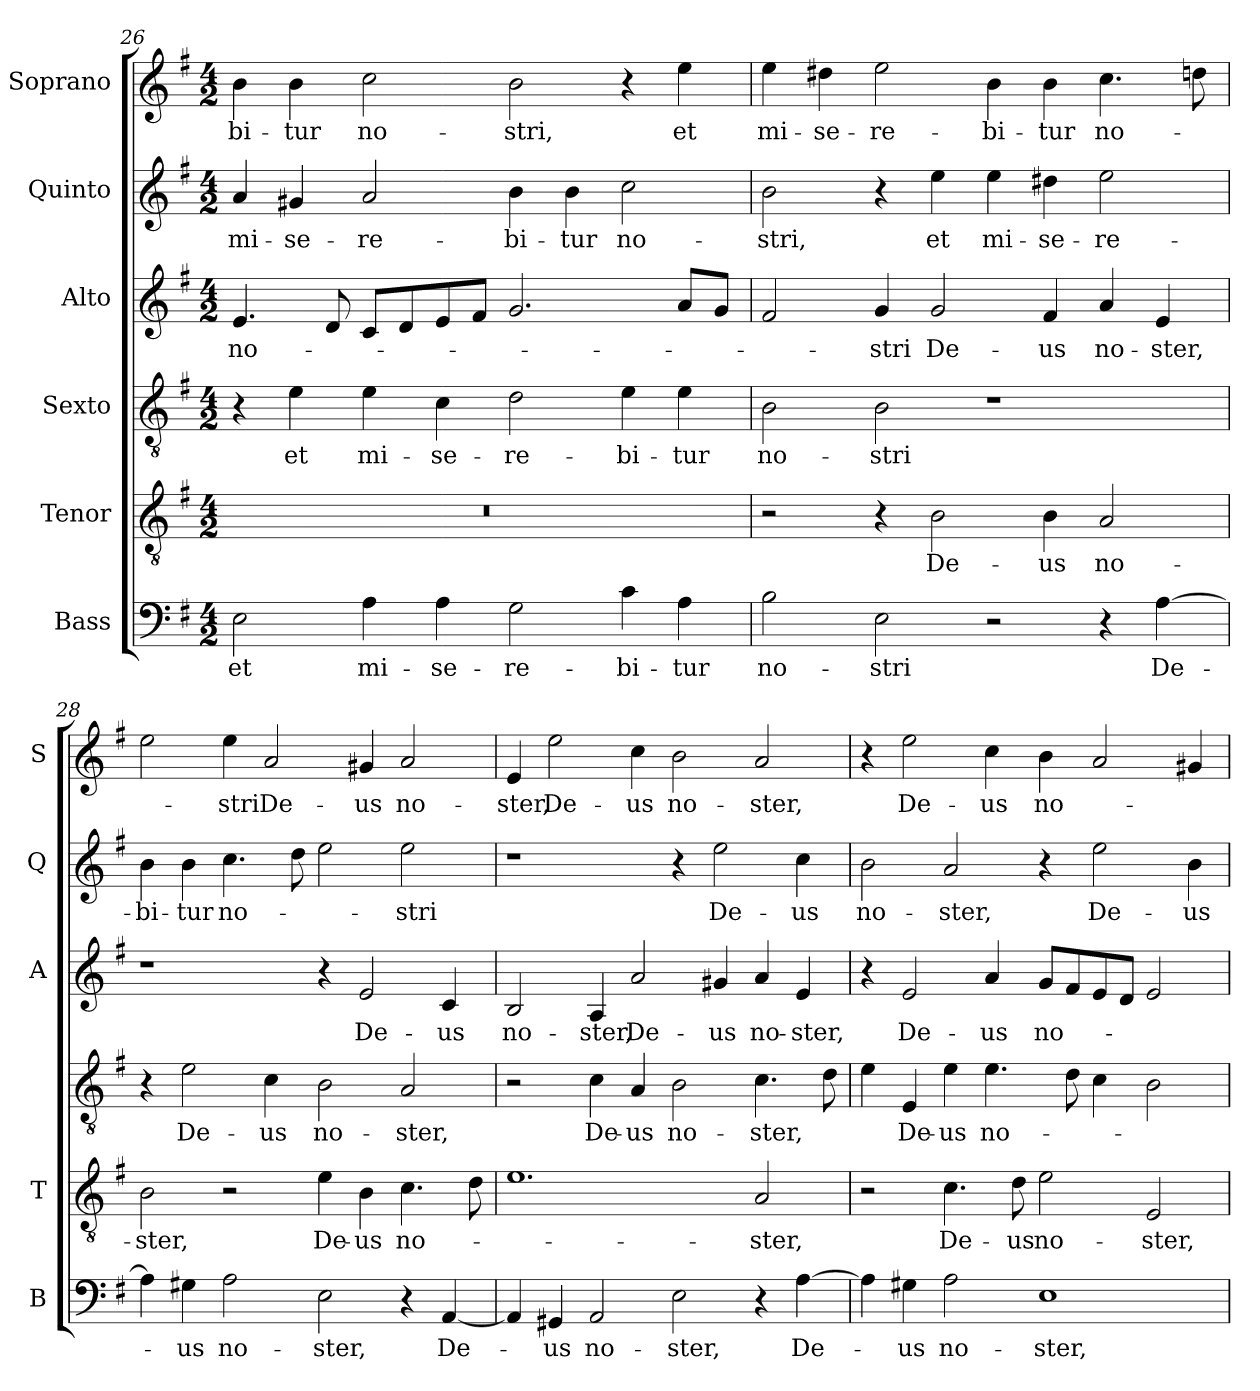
**kern	**text	**kern	**text	**kern	**text	**kern	**text	**kern	**text	**kern	**text
*part6	*part6	*part5	*part5	*part4	*part4	*part3	*part3	*part2	*part2	*part1	*part1
*staff6	*staff6	*staff5	*staff5	*staff4	*staff4	*staff3	*staff3	*staff2	*staff2	*staff1	*staff1
*I"Bass	*	*I"Tenor	*	*I"Sexto	*	*I"Alto	*	*I"Quinto	*	*I"Soprano	*
*I'B	*	*I'T	*	*	*	*I'A	*	*I'Q	*	*I'S	*
*clefF4	*	*clefGv2	*	*clefGv2	*	*clefG2	*	*clefG2	*	*clefG2	*
*k[f#]	*	*k[f#]	*	*k[f#]	*	*k[f#]	*	*k[f#]	*	*k[f#]	*
*G:	*	*G:	*	*G:	*	*G:	*	*G:	*	*G:	*
*M4/2	*	*M4/2	*	*M4/2	*	*M4/2	*	*M4/2	*	*M4/2	*
=26	=26	=26	=26	=26	=26	=26	=26	=26	=26	=26	=26
!	!LO:LY:b	!	!	!	!	!	!LO:LY:b	!	!LO:LY:b	!	!LO:LY:b
2E\	et	0r	.	4r	.	4.e/	no-	4a/	mi-	4b\	-bi-
!	!	!	!	!	!LO:LY:b	!	!	!	!LO:LY:b	!	!LO:LY:b
.	.	.	.	4e\	et	.	.	4g#X/	-se-	4b\	-tur
.	.	.	.	.	.	8d/	.	.	.	.	.
!	!LO:LY:b	!	!	!	!LO:LY:b	!	!	!	!LO:LY:b	!	!LO:LY:b
4A\	mi-	.	.	4e\	mi-	8c/L	.	2a/	-re-	2cc\	no-
.	.	.	.	.	.	8d/	.	.	.	.	.
!	!LO:LY:b	!	!	!	!LO:LY:b	!	!	!	!	!	!
4A\	-se-	.	.	4c\	-se-	8e/	.	.	.	.	.
.	.	.	.	.	.	8f#/J	.	.	.	.	.
!	!LO:LY:b	!	!	!	!LO:LY:b	!	!	!	!LO:LY:b	!	!LO:LY:b
2G\	-re-	.	.	2d\	-re-	2.g/	.	4b\	-bi-	2b\	-stri,
!	!	!	!	!	!	!	!	!	!LO:LY:b	!	!
.	.	.	.	.	.	.	.	4b\	-tur	.	.
!	!LO:LY:b	!	!	!	!LO:LY:b	!	!	!	!LO:LY:b	!	!
4c\	-bi-	.	.	4e\	-bi-	.	.	2cc\	no-	4r	.
!	!LO:LY:b	!	!	!	!LO:LY:b	!	!	!	!	!	!LO:LY:b
4A\	-tur	.	.	4e\	-tur	8a/L	.	.	.	4ee\	et
.	.	.	.	.	.	8g/J	.	.	.	.	.
=27	=27	=27	=27	=27	=27	=27	=27	=27	=27	=27	=27
!	!LO:LY:b	!	!	!	!LO:LY:b	!	!	!	!LO:LY:b	!	!LO:LY:b
2B\	no-	2r	.	2B\	no-	2f#/	.	2b\	-stri,	4ee\	mi-
!	!	!	!	!	!	!	!	!	!	!	!LO:LY:b
.	.	.	.	.	.	.	.	.	.	4dd#X\	-se-
!	!LO:LY:b	!	!	!	!LO:LY:b	!	!LO:LY:b	!	!	!	!LO:LY:b
2E\	-stri	4r	.	2B\	-stri	4g/	-stri	4r	.	2ee\	-re-
!	!	!	!LO:LY:b	!	!	!	!LO:LY:b	!	!LO:LY:b	!	!
.	.	2B\	De-	.	.	2g/	De-	4ee\	et	.	.
!	!	!	!	!	!	!	!	!	!LO:LY:b	!	!LO:LY:b
2r	.	.	.	1r	.	.	.	4ee\	mi-	4b\	-bi-
!	!	!	!LO:LY:b	!	!	!	!LO:LY:b	!	!LO:LY:b	!	!LO:LY:b
.	.	4B\	-us	.	.	4f#/	-us	4dd#X\	-se-	4b\	-tur
!	!	!	!LO:LY:b	!	!	!	!LO:LY:b	!	!LO:LY:b	!	!LO:LY:b
4r	.	2A/	no-	.	.	4a/	no-	2ee\	-re-	4.cc\	no-
!	!LO:LY:b	!	!	!	!	!	!LO:LY:b	!	!	!	!
[4A\	De-	.	.	.	.	4e/	-ster,	.	.	.	.
.	.	.	.	.	.	.	.	.	.	8ddn\	.
!!LO:PB:g=z
=28	=28	=28	=28	=28	=28	=28	=28	=28	=28	=28	=28
!	!	!	!LO:LY:b	!	!	!	!	!	!LO:LY:b	!	!
4A\]	.	2B\	-ster,	4r	.	1r	.	4b\	-bi-	2ee\	.
!	!LO:LY:b	!	!	!	!LO:LY:b	!	!	!	!LO:LY:b	!	!
4G#X\	-us	.	.	2e\	De-	.	.	4b\	-tur	.	.
!	!LO:LY:b	!	!	!	!	!	!	!	!LO:LY:b	!	!LO:LY:b
2A\	no-	2r	.	.	.	.	.	4.cc\	no-	4ee\	-stri
!	!	!	!	!	!LO:LY:b	!	!	!	!	!	!LO:LY:b
.	.	.	.	4c\	-us	.	.	.	.	2a/	De-
.	.	.	.	.	.	.	.	8dd\	.	.	.
!	!LO:LY:b	!	!LO:LY:b	!	!LO:LY:b	!	!	!	!	!	!
2E\	-ster,	4e\	De-	2B\	no-	4r	.	2ee\	.	.	.
!	!	!	!LO:LY:b	!	!	!	!LO:LY:b	!	!	!	!LO:LY:b
.	.	4B\	-us	.	.	2e/	De-	.	.	4g#X/	-us
!	!	!	!LO:LY:b	!	!LO:LY:b	!	!	!	!LO:LY:b	!	!LO:LY:b
4r	.	4.c\	no-	2A/	-ster,	.	.	2ee\	-stri	2a/	no-
!	!LO:LY:b	!	!	!	!	!	!LO:LY:b	!	!	!	!
[4AA/	De-	.	.	.	.	4c/	-us	.	.	.	.
.	.	8d\	.	.	.	.	.	.	.	.	.
=29	=29	=29	=29	=29	=29	=29	=29	=29	=29	=29	=29
!	!	!	!	!	!	!	!LO:LY:b	!	!	!	!LO:LY:b
4AA/]	.	1.e	.	2r	.	2B/	no-	1r	.	4e/	-ster,
!	!LO:LY:b	!	!	!	!	!	!	!	!	!	!LO:LY:b
4GG#X/	-us	.	.	.	.	.	.	.	.	2ee\	De-
!	!LO:LY:b	!	!	!	!LO:LY:b	!	!LO:LY:b	!	!	!	!
2AA/	no-	.	.	4c\	De-	4A/	-ster,	.	.	.	.
!	!	!	!	!	!LO:LY:b	!	!LO:LY:b	!	!	!	!LO:LY:b
.	.	.	.	4A/	-us	2a/	De-	.	.	4cc\	-us
!	!LO:LY:b	!	!	!	!LO:LY:b	!	!	!	!	!	!LO:LY:b
2E\	-ster,	.	.	2B\	no-	.	.	4r	.	2b\	no-
!	!	!	!	!	!	!	!LO:LY:b	!	!LO:LY:b	!	!
.	.	.	.	.	.	4g#X/	-us	2ee\	De-	.	.
!	!	!	!LO:LY:b	!	!LO:LY:b	!	!LO:LY:b	!	!	!	!LO:LY:b
4r	.	2A/	-ster,	4.c\	-ster,	4a/	no-	.	.	2a/	-ster,
!	!LO:LY:b	!	!	!	!	!	!LO:LY:b	!	!LO:LY:b	!	!
[4A\	De-	.	.	.	.	4e/	-ster,	4cc\	-us	.	.
.	.	.	.	8d\	.	.	.	.	.	.	.
=30	=30	=30	=30	=30	=30	=30	=30	=30	=30	=30	=30
!	!	!	!	!	!	!	!	!	!LO:LY:b	!	!
4A\]	.	2r	.	4e\	.	4r	.	2b\	no-	4r	.
!	!LO:LY:b	!	!	!	!LO:LY:b	!	!LO:LY:b	!	!	!	!LO:LY:b
4G#X\	-us	.	.	4E/	De-	2e/	De-	.	.	2ee\	De-
!	!LO:LY:b	!	!LO:LY:b	!	!LO:LY:b	!	!	!	!LO:LY:b	!	!
2A\	no-	4.c\	De-	4e\	-us	.	.	2a/	-ster,	.	.
!	!	!	!	!	!LO:LY:b	!	!LO:LY:b	!	!	!	!LO:LY:b
.	.	.	.	4.e\	no-	4a/	-us	.	.	4cc\	-us
!	!	!	!LO:LY:b	!	!	!	!	!	!	!	!
.	.	8d\	-us	.	.	.	.	.	.	.	.
!	!LO:LY:b	!	!LO:LY:b	!	!	!	!LO:LY:b	!	!	!	!LO:LY:b
1E	-ster,	2e\	no-	.	.	8g/L	no-	4r	.	4b\	no-
.	.	.	.	8d\	.	8f#/	.	.	.	.	.
!	!	!	!	!	!	!	!	!	!LO:LY:b	!	!
.	.	.	.	4c\	.	8e/	.	2ee\	De-	2a/	.
.	.	.	.	.	.	8d/J	.	.	.	.	.
!	!	!	!LO:LY:b	!	!	!	!	!	!	!	!
.	.	2E/	-ster,	2B\	.	2e/	.	.	.	.	.
!	!	!	!	!	!	!	!	!	!LO:LY:b	!	!
.	.	.	.	.	.	.	.	4b\	-us	4g#X/	.
=	=	=	=	=	=	=	=	=	=	=	=
*-	*-	*-	*-	*-	*-	*-	*-	*-	*-	*-	*-
